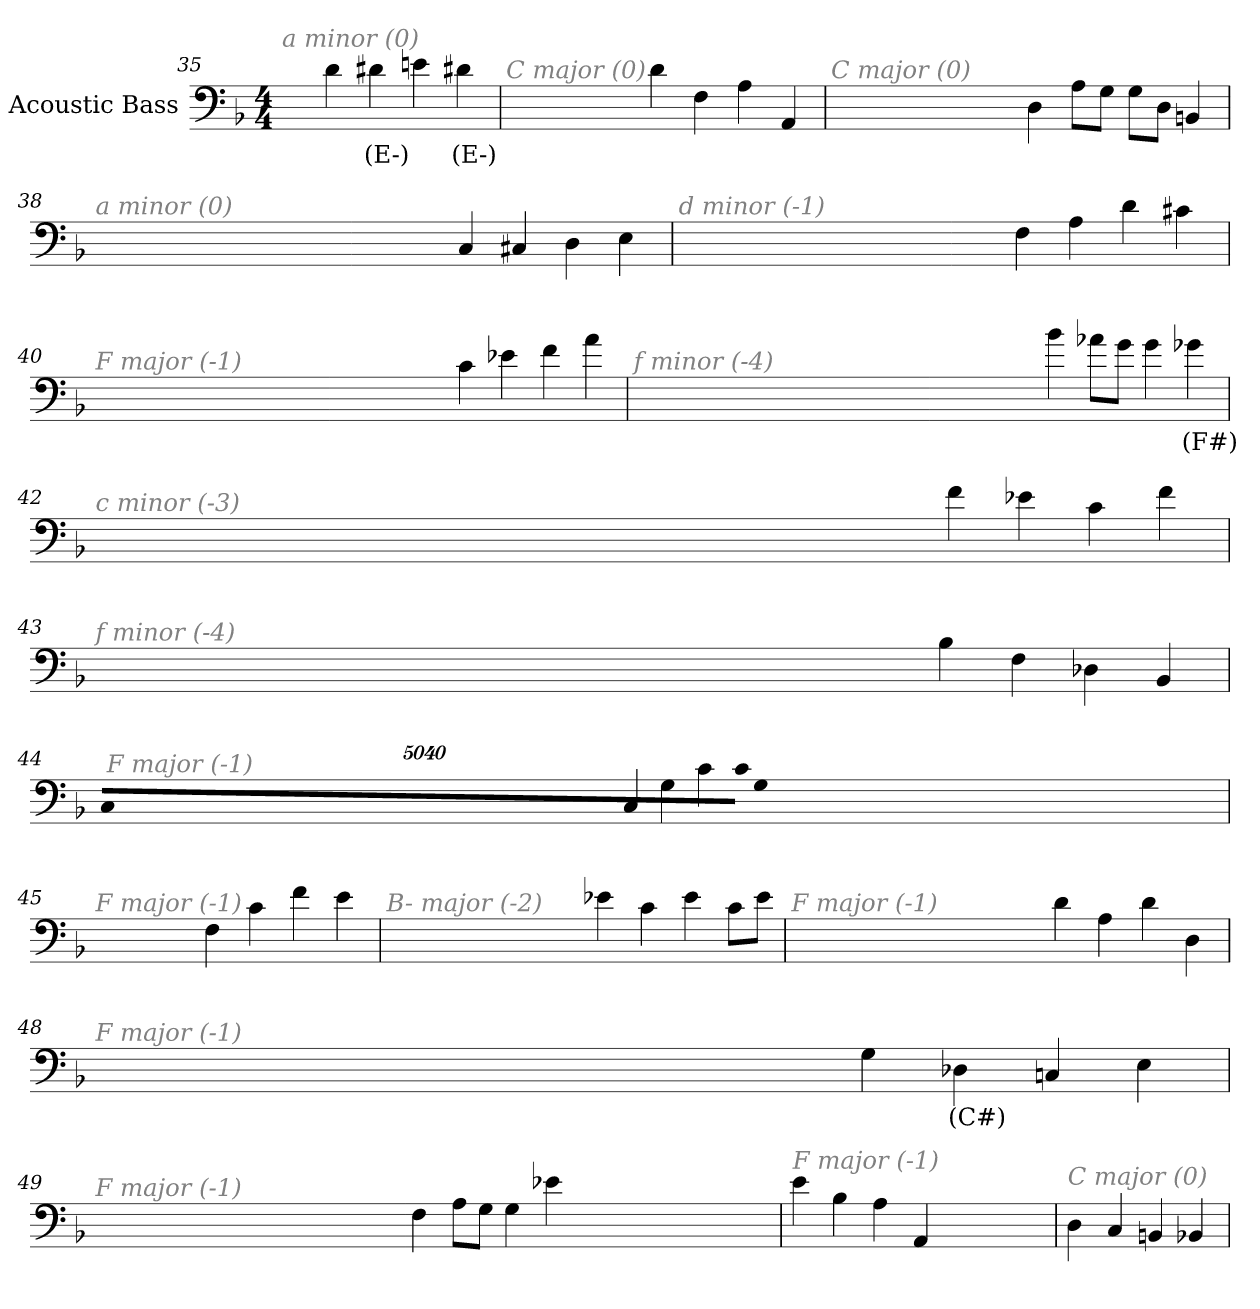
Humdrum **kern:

**kern	**text
*part1	*part1
*staff1	*staff1
*I"Acoustic Bass	*
*clefF4	*
*ITrd7c12	*
*k[b-]	*
*F:	*
*M4/4	*
=35	=35
!LO:TX:i:color=#808080:t=a minor (0)	!
4D	.
4D#Xi	(E-)
4En	.
4D#Xi	(E-)
=36	=36
!LO:TX:i:color=#808080:t=C major (0)	!
4D	.
4FF	.
4AA	.
4AAA	.
=37	=37
!LO:TX:i:color=#808080:t=C major (0)	!
4DD	.
8AAL	.
8GGJ	.
8GGL	.
8DDJ	.
4BBBn	.
=38	=38
!LO:TX:i:color=#808080:t=a minor (0)	!
4CC	.
4CC#X	.
4DD	.
4EE	.
=39	=39
!LO:TX:i:color=#808080:t=d minor (-1)	!
4FF	.
4AA	.
4D	.
4C#X	.
=40	=40
!LO:TX:i:color=#808080:t=F major (-1)	!
4C	.
4E-X	.
4F	.
4A	.
=41	=41
!LO:TX:i:color=#808080:t=f minor (-4)	!
4B-	.
8A-XL	.
8GJ	.
4G	.
4G-Xi	(F#)
=42	=42
!LO:TX:i:color=#808080:t=c minor (-3)	!
4F	.
4E-X	.
4C	.
4F	.
=43	=43
!LO:TX:i:color=#808080:t=f minor (-4)	!
4BB-	.
4FF	.
4DD-X	.
4BBB-	.
=44	=44
!LO:TX:i:color=#808080:t=F major (-1)	!
4CC	.
4GG	.
4C	.
!LO:N:vis=8	!
40320%3347CL	.
!LO:N:vis=8	!
40320%3347GG	.
!LO:N:vis=8	!
40320%3347CCJ	.
=45	=45
!LO:TX:i:color=#808080:t=F major (-1)	!
4FF	.
4C	.
4F	.
4E	.
=46	=46
!LO:TX:i:color=#808080:t=B- major (-2)	!
4E-X	.
4C	.
4E-	.
8CL	.
8E-J	.
=47	=47
!LO:TX:i:color=#808080:t=F major (-1)	!
4D	.
4AA	.
4D	.
4DD	.
=48	=48
!LO:TX:i:color=#808080:t=F major (-1)	!
4GG	.
4DD-Xi	(C#)
4CCn	.
4EE	.
=49	=49
!LO:TX:i:color=#808080:t=F major (-1)	!
4FF	.
8AAL	.
8GGJ	.
4GG	.
4E-X	.
=50	=50
!LO:TX:i:color=#808080:t=F major (-1)	!
4E	.
4BB-	.
4AA	.
4AAA	.
=51	=51
!LO:TX:i:color=#808080:t=C major (0)	!
4DD	.
4CC	.
4BBBn	.
4BBB-X	.
=	=
*-	*-
